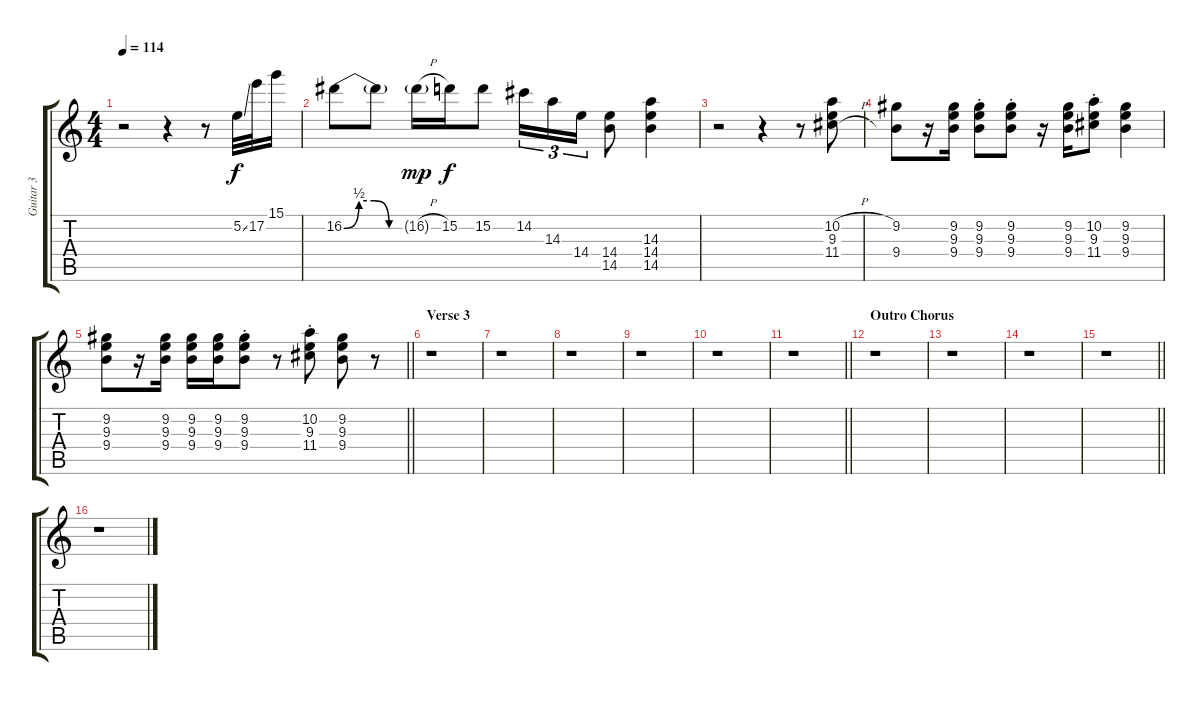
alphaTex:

\track ("Guitar 3" "Guitar 3") {instrument distortionguitar}
\staff {score tabs}
\tuning (E4 B3 G3 D3 A2 E2) {hide}
\ts (4 4)
\tempo 114
\clef g2
\ks c
r.2{dy f} r.4 r.8 5.2{ss}.32 17.2.32 15.1.16 |
16.2{be (custom 0 0 15 2 30 2 45 0 60 0)}.8 16.2{t}.8 16.2{h g}.16{dy mp} 15.2.16{dy f} 15.2.8 14.2.16{tu (3 2)} 14.3.16{tu (3 2)} 14.4.16{tu (3 2)} (14.4 14.5).8 (14.3 14.4 14.5).4 |
r.2 r.4 r.8 (10.2{h} 9.3 11.4{h}).8 |
(9.2 9.4).8 r.16 (9.2 9.3 9.4).16 (9.2{st} 9.3{st} 9.4{st}).8 (9.2{st} 9.3{st} 9.4{st}).8 r.16 (9.2 9.3 9.4).16 (10.2{st} 9.3{st} 11.4{st}).8 (9.2 9.3 9.4).4 |
\barLineRight lightlight
(9.2 9.3 9.4).8 r.16 (9.2 9.3 9.4).16 (9.2 9.3 9.4).16 (9.2 9.3 9.4).16 (9.2{st} 9.3{st} 9.4{st}).8 r.8 (10.2{st} 9.3{st} 11.4{st}).8 (9.2 9.3 9.4).8 r.8 |
\section ("" "Verse 3")
r.1 |
r.1 |
r.1 |
r.1 |
r.1 |
\barLineRight lightlight
r.1 |
\section ("" "Outro Chorus")
r.1 |
r.1 |
r.1 |
\barLineRight lightlight
r.1 |
r.1
